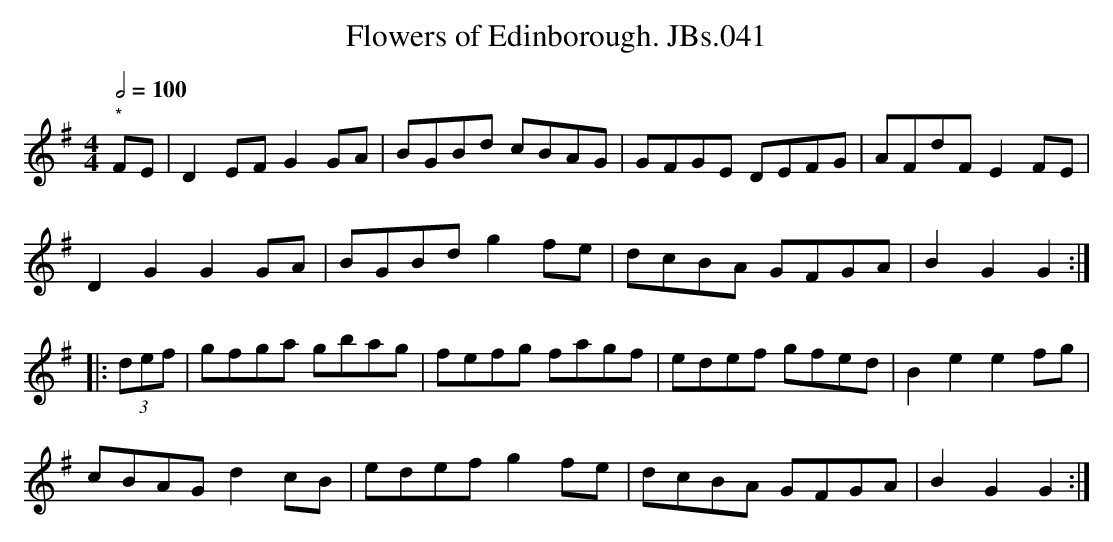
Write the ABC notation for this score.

X:1
T:Flowers of Edinborough. JBs.041
L:1/8
M:4/4
Q:1/2=100
K:G
"*"FE|D2EF G2GA|BGBd cBAG|GFGE DEFG|AFdF E2FE|!
D2G2G2GA|BGBd g2fe|dcBA GFGA|B2G2G2:|!
|:(3def|gfga gbag|fefg fagf|edef gfed|B2e2e2fg|!
cBAG d2cB|edefg2fe|dcBA GFGA|B2G2G2:|
